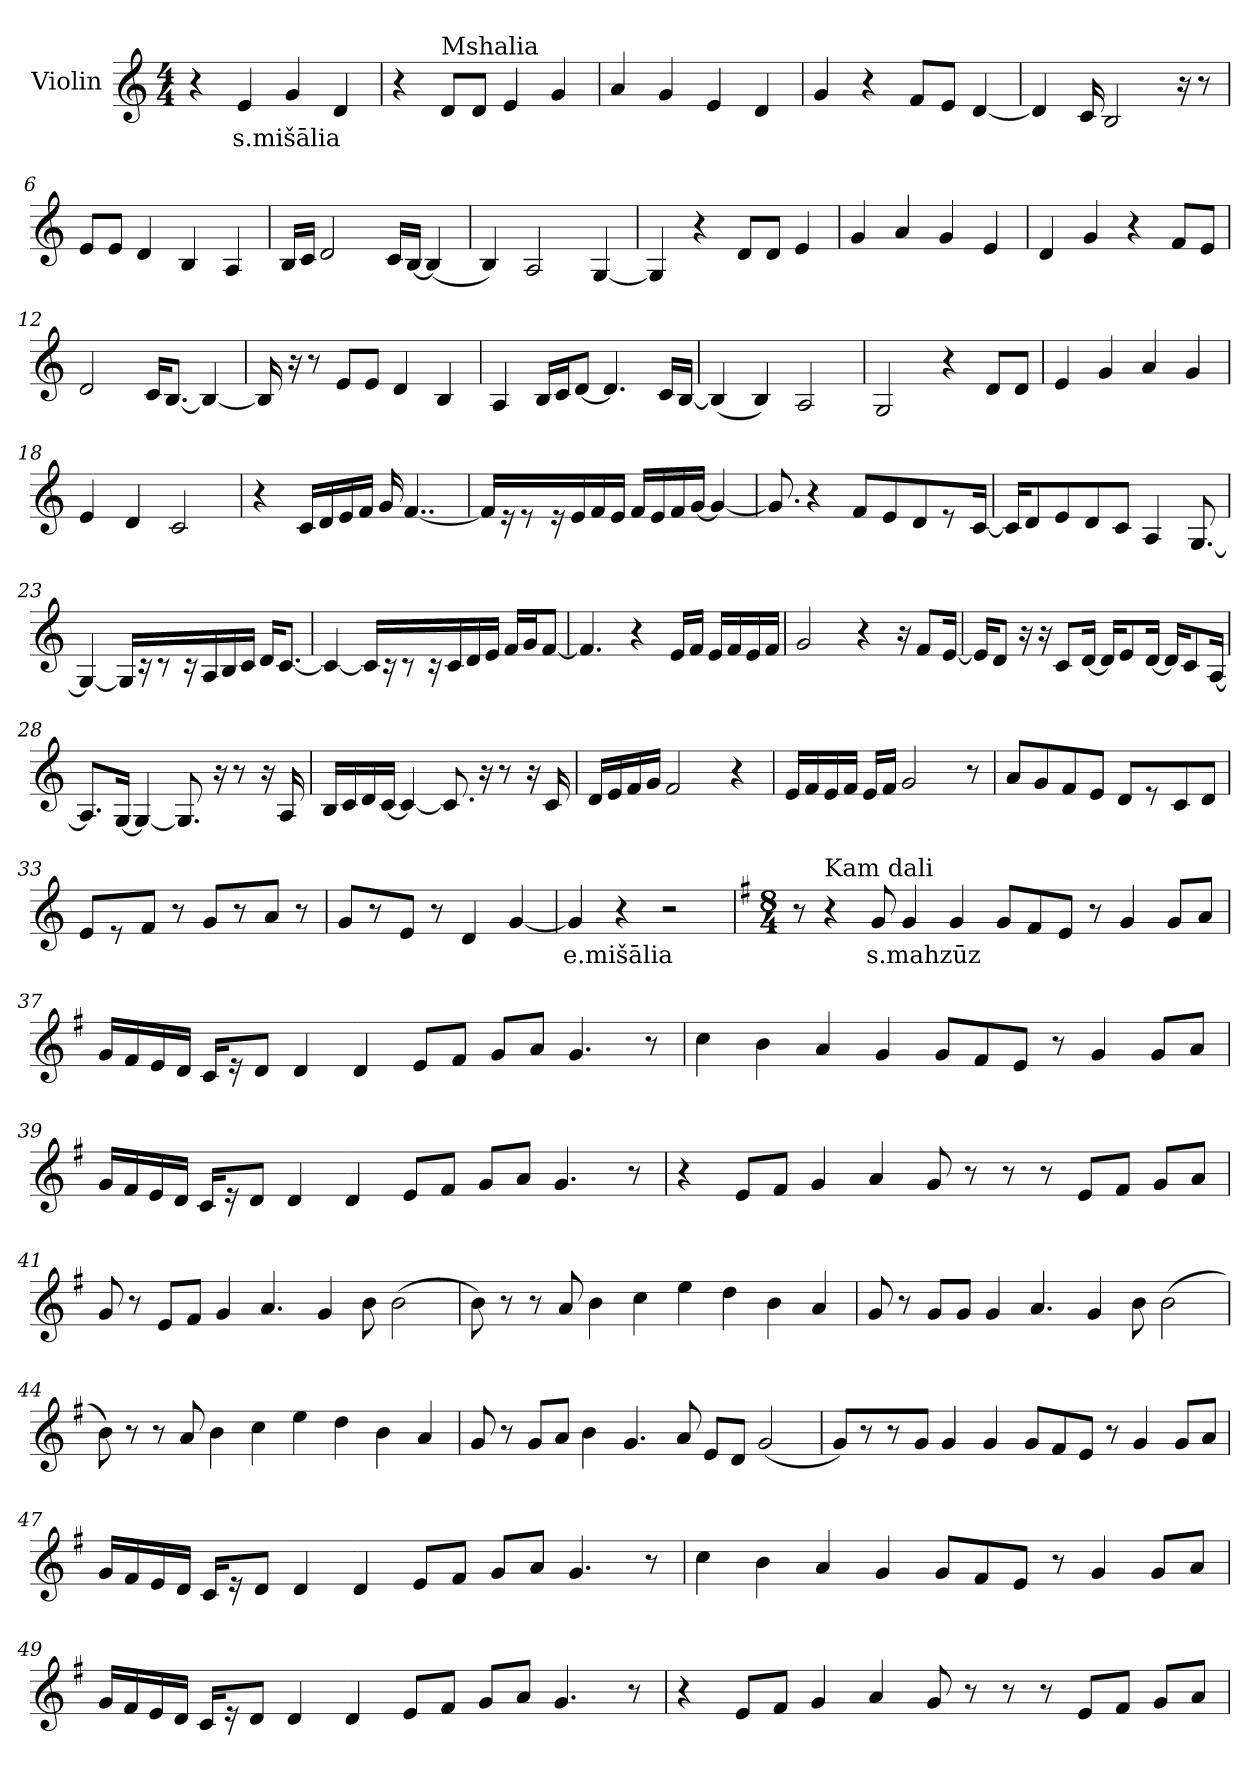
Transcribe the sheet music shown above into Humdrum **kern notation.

**kern	**text
*part1	*part1
*staff1	*staff1
*I"Violin	*
*clefG2	*
*k[]	*
*M4/4	*
*MM85	*
=1	=1
4r	.
!	!LO:LY:b
4e/	s.mišālia
4g/	.
4d/	.
=2	=2
4r	.
!LO:TX:a:t=Mshalia	!
8d/L	.
8d/J	.
4e/	.
4g/	.
=3	=3
4a/	.
4g/	.
4e/	.
4d/	.
=4	=4
4g/	.
4r	.
8f/L	.
8e/J	.
[4d/	.
=5	=5
4d/]	.
16c/	.
2B/	.
16r	.
8r	.
!!LO:LB:g=z
=6	=6
8e/L	.
8e/J	.
4d/	.
4B/	.
4A/	.
=7	=7
16B/LL	.
16c/JJ	.
2d/	.
16c/LL	.
[16B/JJ	.
(<4B/]	.
=8	=8
4B/)	.
2A/	.
[4G/	.
=9	=9
4G/]	.
4r	.
8d/L	.
8d/J	.
4e/	.
=10	=10
4g/	.
4a/	.
4g/	.
4e/	.
!!LO:LB:g=z
=11	=11
4d/	.
4g/	.
4r	.
8f/L	.
8e/J	.
=12	=12
2d/	.
16c/KL	.
[8.B/J	.
4B/_	.
=13	=13
16B/]	.
16r	.
8r	.
8e/L	.
8e/J	.
4d/	.
4B/	.
=14	=14
4A/	.
16B/LL	.
16c/J	.
[8d/J	.
4.d/]	.
16c/LL	.
[16B/JJ	.
=15	=15
(<4B/]	.
4B/)	.
2A/	.
!!LO:LB:g=z
=16	=16
2G/	.
4r	.
8d/L	.
8d/J	.
=17	=17
4e/	.
4g/	.
4a/	.
4g/	.
=18	=18
4e/	.
4d/	.
2c/	.
=19	=19
4r	.
16c/LL	.
16d/	.
16e/	.
16f/JJ	.
16g/	.
[4..f/	.
=20	=20
16f/LL]	.
16r	.
8r	.
16r	.
16e/	.
16f/	.
16e/JJ	.
16f/LL	.
16e/	.
16f/	.
[16g/JJ	.
4g/_	.
!!LO:LB:g=z
=21	=21
8.g/]	.
4r	.
8f/L	.
8e/	.
8d/	.
8r	.
[16c/Jk	.
=22	=22
16c/KL]	.
8d/	.
8e/	.
8d/	.
8c/J	.
4A/	.
[8.G/	.
=23	=23
4G/_	.
16G/LL]	.
16r	.
8r	.
16r	.
16A/	.
16B/	.
16c/JJ	.
16d/KL	.
[8.c/J	.
!!LO:LB:g=z
=24	=24
4c/_	.
16c/LL]	.
16r	.
8r	.
16r	.
16c/	.
16d/	.
16e/JJ	.
16f/LL	.
16g/J	.
[8f/J	.
=25	=25
4.f/]	.
4r	.
16e/LL	.
16f/JJ	.
16e/LL	.
16f/	.
16e/	.
16f/JJ	.
=26	=26
2g/	.
4r	.
16r	.
8f/L	.
[16e/Jk	.
!!LO:LB:g=z
=27	=27
16e/KL]	.
8d/J	.
16r	.
16r	.
8c/L	.
[16d/Jk	.
16d/KL]	.
8e/	.
[16d/Jk	.
16d/KL]	.
8c/	.
[16A/Jk	.
=28	=28
8.A/L]	.
[16G/Jk	.
4G/_	.
8.G/]	.
16r	.
8r	.
16r	.
16A/	.
=29	=29
16B/LL	.
16c/	.
16d/	.
[16c/JJ	.
4c/_	.
8.c/]	.
16r	.
8r	.
16r	.
16c/	.
!!LO:PB:g=z
=30	=30
16d/LL	.
16e/	.
16f/	.
16g/JJ	.
2f/	.
4r	.
=31	=31
16e/LL	.
16f/	.
16e/	.
16f/JJ	.
16e/LL	.
16f/JJ	.
2g/	.
8r	.
=32	=32
8a/L	.
8g/	.
8f/	.
8e/J	.
8d/L	.
8r	.
8c/	.
8d/J	.
=33	=33
8e/L	.
8r	.
8f/J	.
8r	.
8g/L	.
8r	.
8a/J	.
8r	.
=34	=34
8g/L	.
8r	.
8e/J	.
8r	.
4d/	.
[4g/	.
!!LO:PB:g=z
=35	=35
!	!LO:LY:b
4g/]	e.mišālia
4r	.
2r	.
=36	=36
*k[f#]	*
*G:	*
*M8/4	*
8r	.
!LO:TX:a:t=Kam dali	!
4r	.
!	!LO:LY:b
8g/	s.mahzūz
4g/	.
4g/	.
8g/L	.
8f#/	.
8e/J	.
8r	.
4g/	.
8g/L	.
8a/J	.
=37	=37
16g/LL	.
16f#/	.
16e/	.
16d/JJ	.
16c/KL	.
16r	.
8d/J	.
4d/	.
4d/	.
8e/L	.
8f#/J	.
8g/L	.
8a/J	.
4.g/	.
8r	.
!!LO:LB:g=z
=38	=38
4cc\	.
4b\	.
4a/	.
4g/	.
8g/L	.
8f#/	.
8e/J	.
8r	.
4g/	.
8g/L	.
8a/J	.
!!LO:LB:g=z
=39	=39
16g/LL	.
16f#/	.
16e/	.
16d/JJ	.
16c/KL	.
16r	.
8d/J	.
4d/	.
4d/	.
8e/L	.
8f#/J	.
8g/L	.
8a/J	.
4.g/	.
8r	.
=40	=40
4r	.
8e/L	.
8f#/J	.
4g/	.
4a/	.
8g/	.
8r	.
8r	.
8r	.
8e/L	.
8f#/J	.
8g/L	.
8a/J	.
!!LO:LB:g=z
=41	=41
8g/	.
8r	.
8e/L	.
8f#/J	.
4g/	.
4.a/	.
4g/	.
8b\	.
(>2b\	.
=42	=42
8b\)	.
8r	.
8r	.
8a/	.
4b\	.
4cc\	.
4ee\	.
4dd\	.
4b\	.
4a/	.
!!LO:LB:g=z
=43	=43
8g/	.
8r	.
8g/L	.
8g/J	.
4g/	.
4.a/	.
4g/	.
8b\	.
(>2b\	.
=44	=44
8b\)	.
8r	.
8r	.
8a/	.
4b\	.
4cc\	.
4ee\	.
4dd\	.
4b\	.
4a/	.
!!LO:LB:g=z
=45	=45
8g/	.
8r	.
8g/L	.
8a/J	.
4b\	.
4.g/	.
8a/	.
8e/L	.
8d/J	.
(<2g/	.
=46	=46
8g/L)	.
8r	.
8r	.
8g/J	.
4g/	.
4g/	.
8g/L	.
8f#/	.
8e/J	.
8r	.
4g/	.
8g/L	.
8a/J	.
!!LO:LB:g=z
=47	=47
16g/LL	.
16f#/	.
16e/	.
16d/JJ	.
16c/KL	.
16r	.
8d/J	.
4d/	.
4d/	.
8e/L	.
8f#/J	.
8g/L	.
8a/J	.
4.g/	.
8r	.
=48	=48
4cc\	.
4b\	.
4a/	.
4g/	.
8g/L	.
8f#/	.
8e/J	.
8r	.
4g/	.
8g/L	.
8a/J	.
!!LO:LB:g=z
=49	=49
16g/LL	.
16f#/	.
16e/	.
16d/JJ	.
16c/KL	.
16r	.
8d/J	.
4d/	.
4d/	.
8e/L	.
8f#/J	.
8g/L	.
8a/J	.
4.g/	.
8r	.
=50	=50
4r	.
8e/L	.
8f#/J	.
4g/	.
4a/	.
8g/	.
8r	.
8r	.
8r	.
8e/L	.
8f#/J	.
8g/L	.
8a/J	.
=	=
*-	*-
